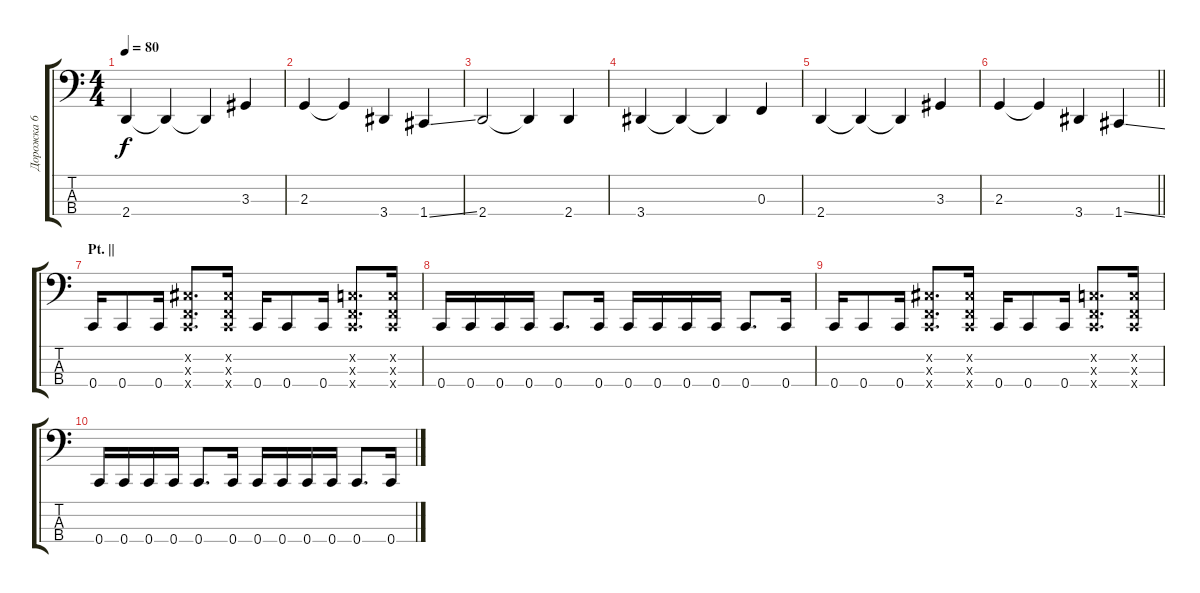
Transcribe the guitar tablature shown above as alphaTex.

\track ("Дорожка 6" "Дорожка 6") {instrument fretlessbass}
\staff {score tabs}
\tuning (Eb2 Bb1 F1 C1) {hide}
\ts (4 4)
\tempo 80
\clef f4
\ks c
2.4.4{dy f} 2.4{t}.4 2.4{t}.4 3.3.4 |
2.3.4 2.3{t}.4 3.4.4 1.4{ss}.4 |
2.4.2 2.4{t}.4 2.4.4 |
3.4.4 3.4{t}.4 3.4{t}.4 0.3.4 |
2.4.4 2.4{t}.4 2.4{t}.4 3.3.4 |
\barLineRight lightlight
2.3.4 2.3{t}.4 3.4.4 1.4{ss}.4 |
\section ("" "Pt. ||")
0.4.16 0.4.8 0.4.16 (3.2{x} 0.3{x} 0.4{x}).8{d} (3.2{x} 0.3{x} 0.4{x}).16 0.4.16 0.4.8 0.4.16 (2.2{x} 0.3{x} 0.4{x}).8{d} (2.2{x} 0.3{x} 0.4{x}).16 |
0.4.16 0.4.16 0.4.16 0.4.16 0.4.8{d} 0.4.16 0.4.16 0.4.16 0.4.16 0.4.16 0.4.8{d} 0.4.16 |
0.4.16 0.4.8 0.4.16 (3.2{x} 0.3{x} 0.4{x}).8{d} (3.2{x} 0.3{x} 0.4{x}).16 0.4.16 0.4.8 0.4.16 (2.2{x} 0.3{x} 0.4{x}).8{d} (2.2{x} 0.3{x} 0.4{x}).16 |
0.4.16 0.4.16 0.4.16 0.4.16 0.4.8{d} 0.4.16 0.4.16 0.4.16 0.4.16 0.4.16 0.4.8{d} 0.4.16
